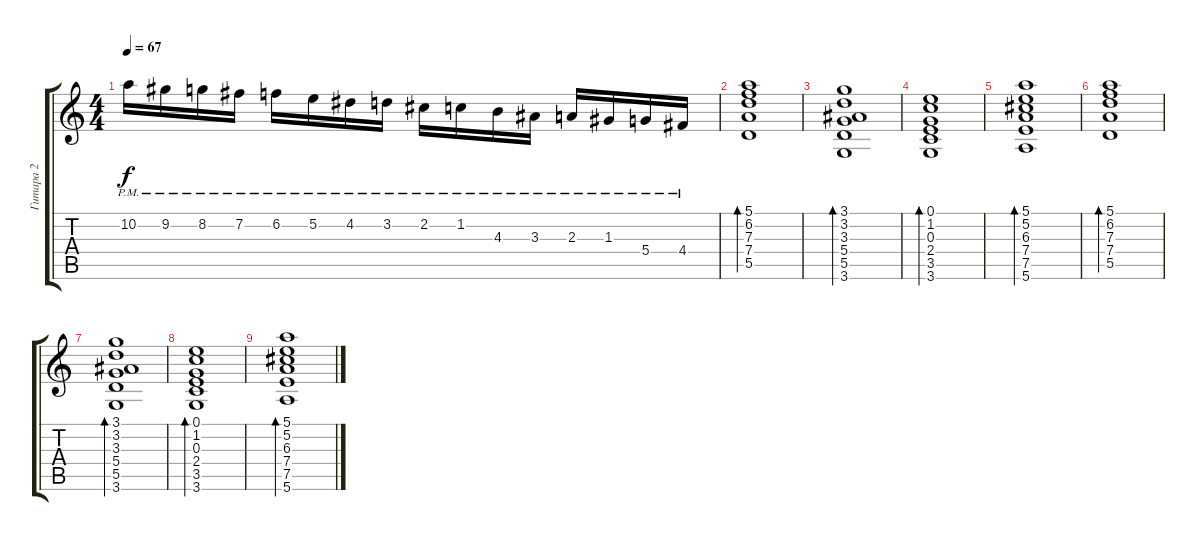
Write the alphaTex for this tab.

\track ("Гитара 2" "Гитара 2") {instrument electricguitarmuted}
\staff {score tabs}
\tuning (E4 B3 G3 D3 A2 E2) {hide}
\ts (4 4)
\tempo 67
\clef g2
\ks c
10.2{pm}.16{dy f volume 16} 9.2{pm}.16 8.2{pm}.16 7.2{pm}.16 6.2{pm}.16 5.2{pm}.16 4.2{pm}.16 3.2{pm}.16 2.2{pm}.16 1.2{pm}.16 4.3{pm}.16 3.3{pm}.16 2.3{pm}.16 1.3{pm}.16 5.4{pm}.16 4.4{pm}.16 |
(5.1 6.2 7.3 7.4 5.5).1{bd 120 volume 12 balance 16} |
(3.1 3.2 3.3 5.4 5.5 3.6).1{bd 120} |
(0.1 1.2 0.3 2.4 3.5 3.6).1{bd 120} |
(5.1 5.2 6.3 7.4 7.5 5.6).1{bd 120} |
(5.1 6.2 7.3 7.4 5.5).1{bd 120} |
(3.1 3.2 3.3 5.4 5.5 3.6).1{bd 120} |
(0.1 1.2 0.3 2.4 3.5 3.6).1{bd 120} |
(5.1 5.2 6.3 7.4 7.5 5.6).1{bd 120}
